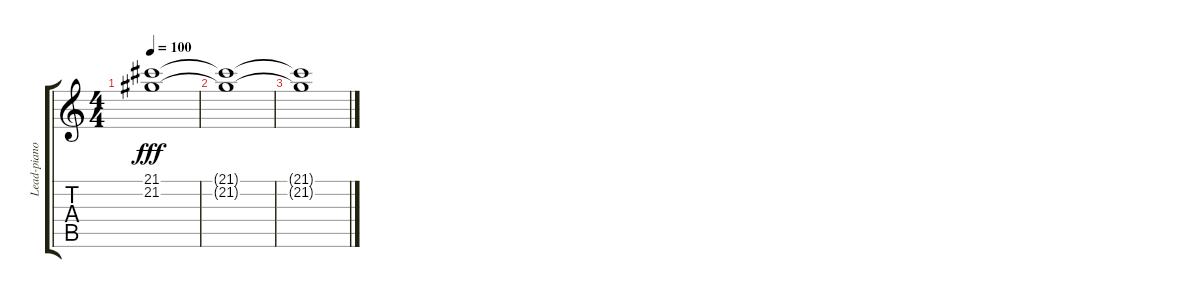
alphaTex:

\track ("Lead-piano" "Lead-piano") {instrument acousticgrandpiano}
\staff {score tabs}
\tuning (E4 B3 G3 D3 A2 E2) {hide}
\ts (4 4)
\tempo 100
\clef g2
\ks c
(21.1 21.2).1{dy fff} |
(21.1{t} 21.2{t}).1 |
(21.1{t} 21.2{t}).1
